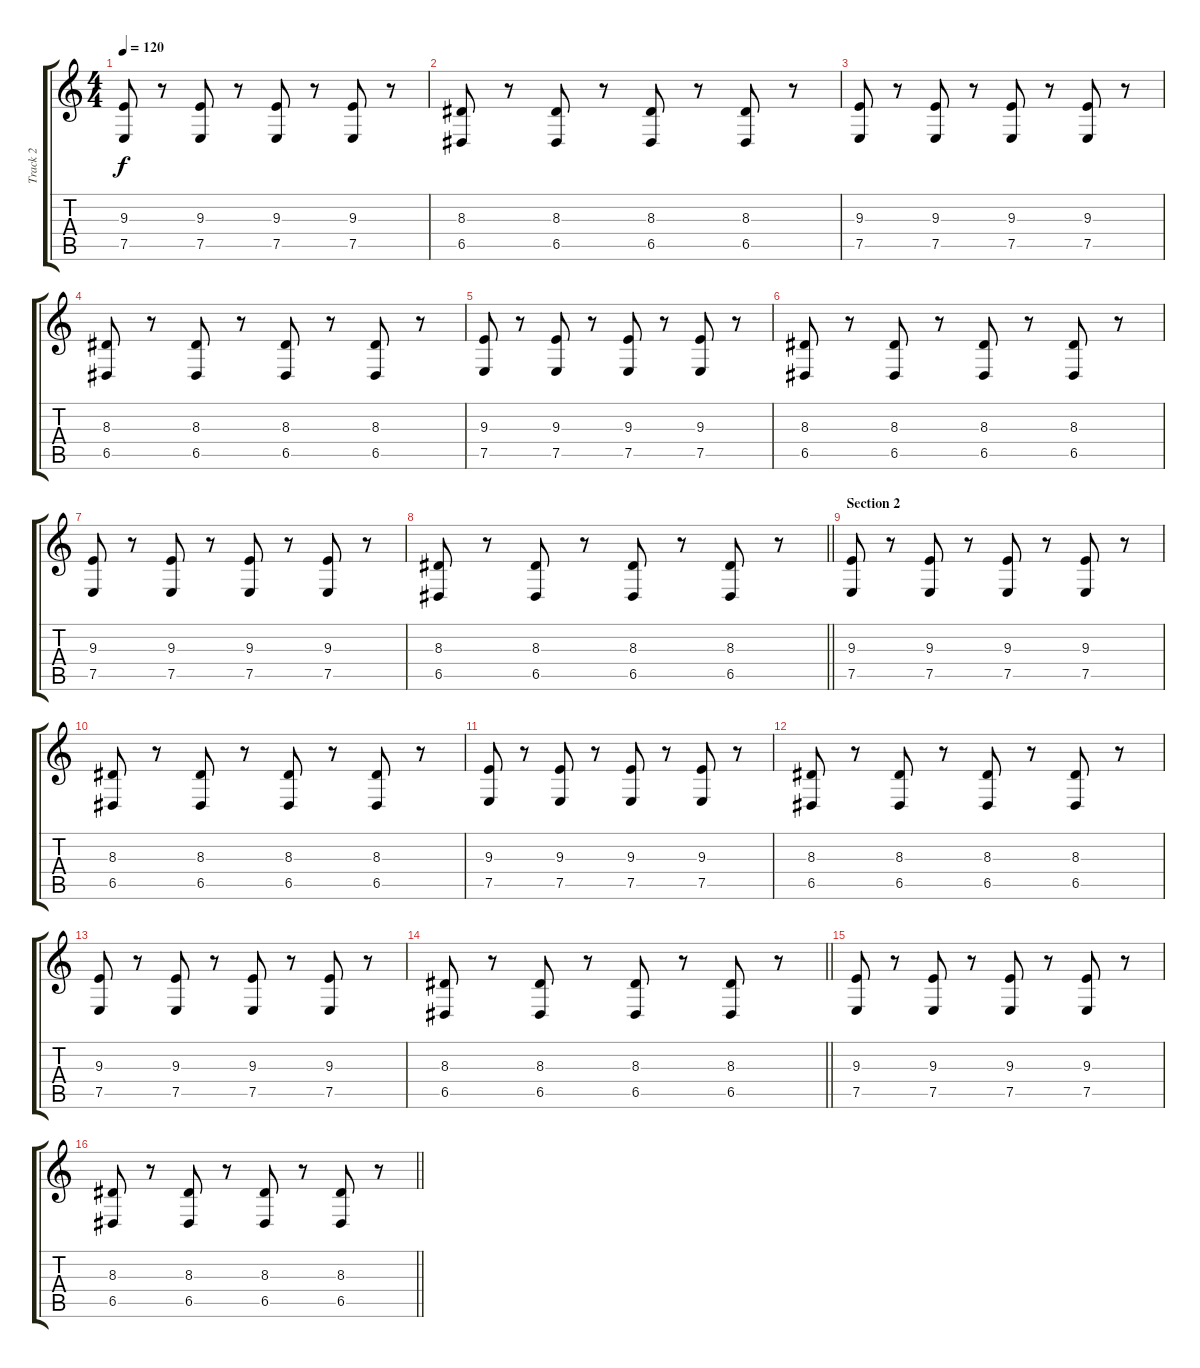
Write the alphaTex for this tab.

\track ("Track 2" "Track 2") {instrument viola}
\staff {score tabs}
\tuning (E4 B3 G3 D3 A2 E2) {hide}
\ts (4 4)
\tempo 120
\clef g2
\ks c
(9.3 7.5).8{dy f} r.8 (9.3 7.5).8 r.8 (9.3 7.5).8 r.8 (9.3 7.5).8 r.8 |
(8.3 6.5).8 r.8 (8.3 6.5).8 r.8 (8.3 6.5).8 r.8 (8.3 6.5).8 r.8 |
(9.3 7.5).8 r.8 (9.3 7.5).8 r.8 (9.3 7.5).8 r.8 (9.3 7.5).8 r.8 |
(8.3 6.5).8 r.8 (8.3 6.5).8 r.8 (8.3 6.5).8 r.8 (8.3 6.5).8 r.8 |
(9.3 7.5).8 r.8 (9.3 7.5).8 r.8 (9.3 7.5).8 r.8 (9.3 7.5).8 r.8 |
(8.3 6.5).8 r.8 (8.3 6.5).8 r.8 (8.3 6.5).8 r.8 (8.3 6.5).8 r.8 |
(9.3 7.5).8 r.8 (9.3 7.5).8 r.8 (9.3 7.5).8 r.8 (9.3 7.5).8 r.8 |
\barLineRight lightlight
(8.3 6.5).8 r.8 (8.3 6.5).8 r.8 (8.3 6.5).8 r.8 (8.3 6.5).8 r.8 |
\section ("" "Section 2")
(9.3 7.5).8 r.8 (9.3 7.5).8 r.8 (9.3 7.5).8 r.8 (9.3 7.5).8 r.8 |
(8.3 6.5).8 r.8 (8.3 6.5).8 r.8 (8.3 6.5).8 r.8 (8.3 6.5).8 r.8 |
(9.3 7.5).8 r.8 (9.3 7.5).8 r.8 (9.3 7.5).8 r.8 (9.3 7.5).8 r.8 |
(8.3 6.5).8 r.8 (8.3 6.5).8 r.8 (8.3 6.5).8 r.8 (8.3 6.5).8 r.8 |
(9.3 7.5).8 r.8 (9.3 7.5).8 r.8 (9.3 7.5).8 r.8 (9.3 7.5).8 r.8 |
\barLineRight lightlight
(8.3 6.5).8 r.8 (8.3 6.5).8 r.8 (8.3 6.5).8 r.8 (8.3 6.5).8 r.8 |
(9.3 7.5).8 r.8 (9.3 7.5).8 r.8 (9.3 7.5).8 r.8 (9.3 7.5).8 r.8 |
\barLineRight lightlight
(8.3 6.5).8 r.8 (8.3 6.5).8 r.8 (8.3 6.5).8 r.8 (8.3 6.5).8 r.8
